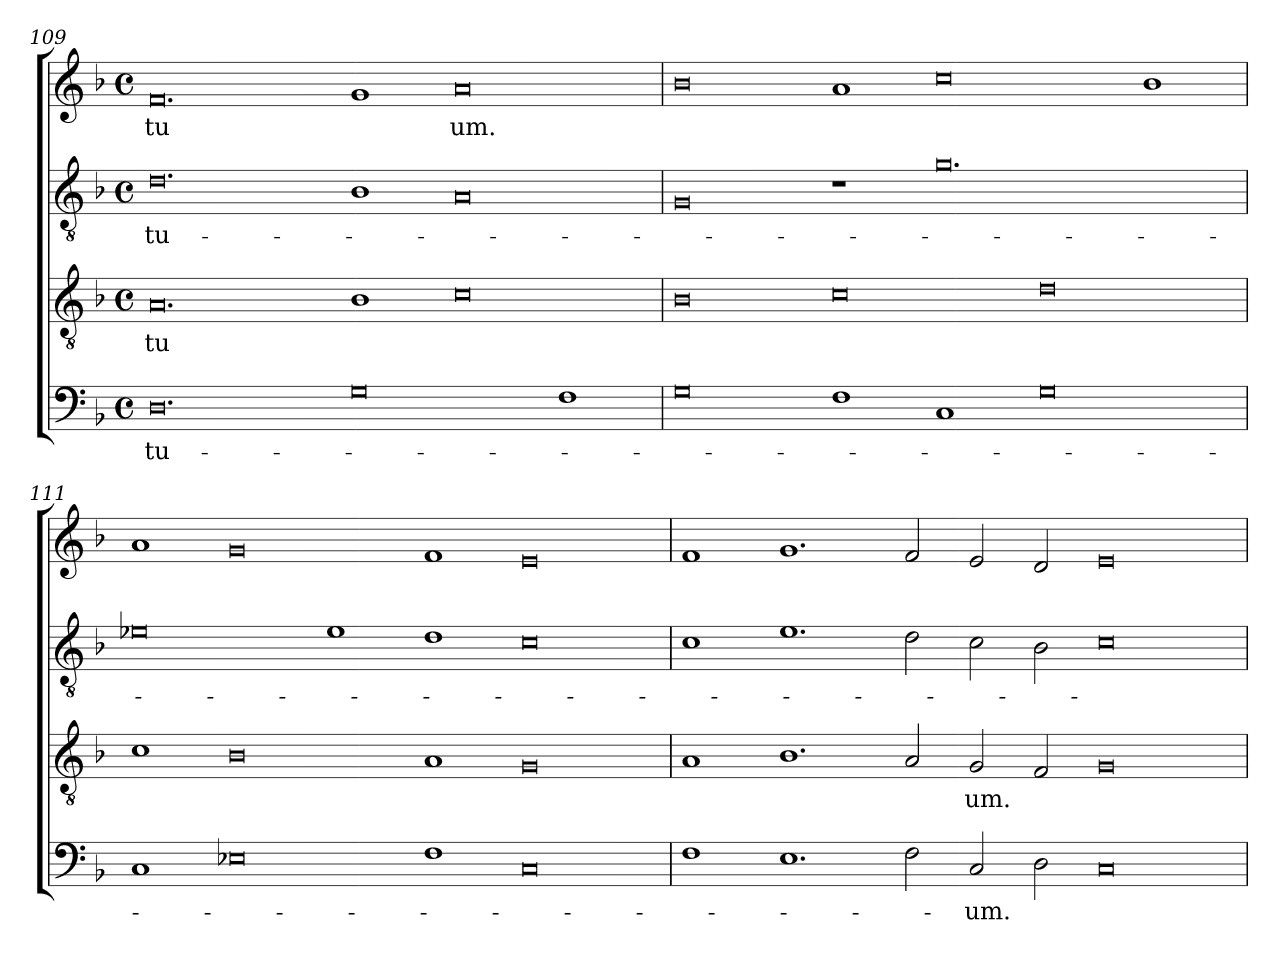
**kern	**text	**kern	**text	**kern	**text	**kern	**text
*part4	*part4	*part3	*part3	*part2	*part2	*part1	*part1
*staff4	*staff4	*staff3	*staff3	*staff2	*staff2	*staff1	*staff1
*clefF4	*	*clefGv2	*	*clefGv2	*	*clefG2	*
*k[b-]	*	*k[b-]	*	*k[b-]	*	*k[b-]	*
*F:	*	*F:	*	*F:	*	*F:	*
*M4/4	*	*M4/4	*	*M4/4	*	*M4/4	*
*met(c)	*	*met(c)	*	*met(c)	*	*met(c)	*
=109	=109	=109	=109	=109	=109	=109	=109
!	!LO:LY:b	!	!LO:LY:b	!	!LO:LY:b	!	!LO:LY:b
0.D	tu-	0.A	tu	0.d	tu-	0.f	tu
0G	.	1B-	.	1B-	.	1g	.
!	!	!	!	!	!	!	!LO:LY:b
.	.	0c	.	0A	.	0a	um.
1F	.	.	.	.	.	.	.
=110	=110	=110	=110	=110	=110	=110	=110
0G	.	0B-	.	0G	.	0b-	.
1F	.	0c	.	1r	.	1a	.
1C	.	.	.	0.g	.	0cc	.
0G	.	0d	.	.	.	.	.
.	.	.	.	.	.	1b-	.
!!LO:LB:g=z
=111	=111	=111	=111	=111	=111	=111	=111
1C	.	1c	.	0e-X	.	1a	.
0E-X	.	0B-	.	.	.	0g	.
.	.	.	.	1e-	.	.	.
1F	.	1A	.	1d	.	1f	.
0C	.	0G	.	0c	.	0e	.
=112	=112	=112	=112	=112	=112	=112	=112
1F	.	1A	.	1c	.	1f	.
1.E	.	1.B-	.	1.e	.	1.g	.
2F\	.	2A/	.	2d\	.	2f/	.
!	!LO:LY:b	!	!LO:LY:b	!	!	!	!
2C/	-um.	2G/	um.	2c\	.	2e/	.
2D\	.	2F/	.	2B-\	.	2d/	.
0C	.	0G	.	0c	.	0e	.
=	=	=	=	=	=	=	=
*-	*-	*-	*-	*-	*-	*-	*-
